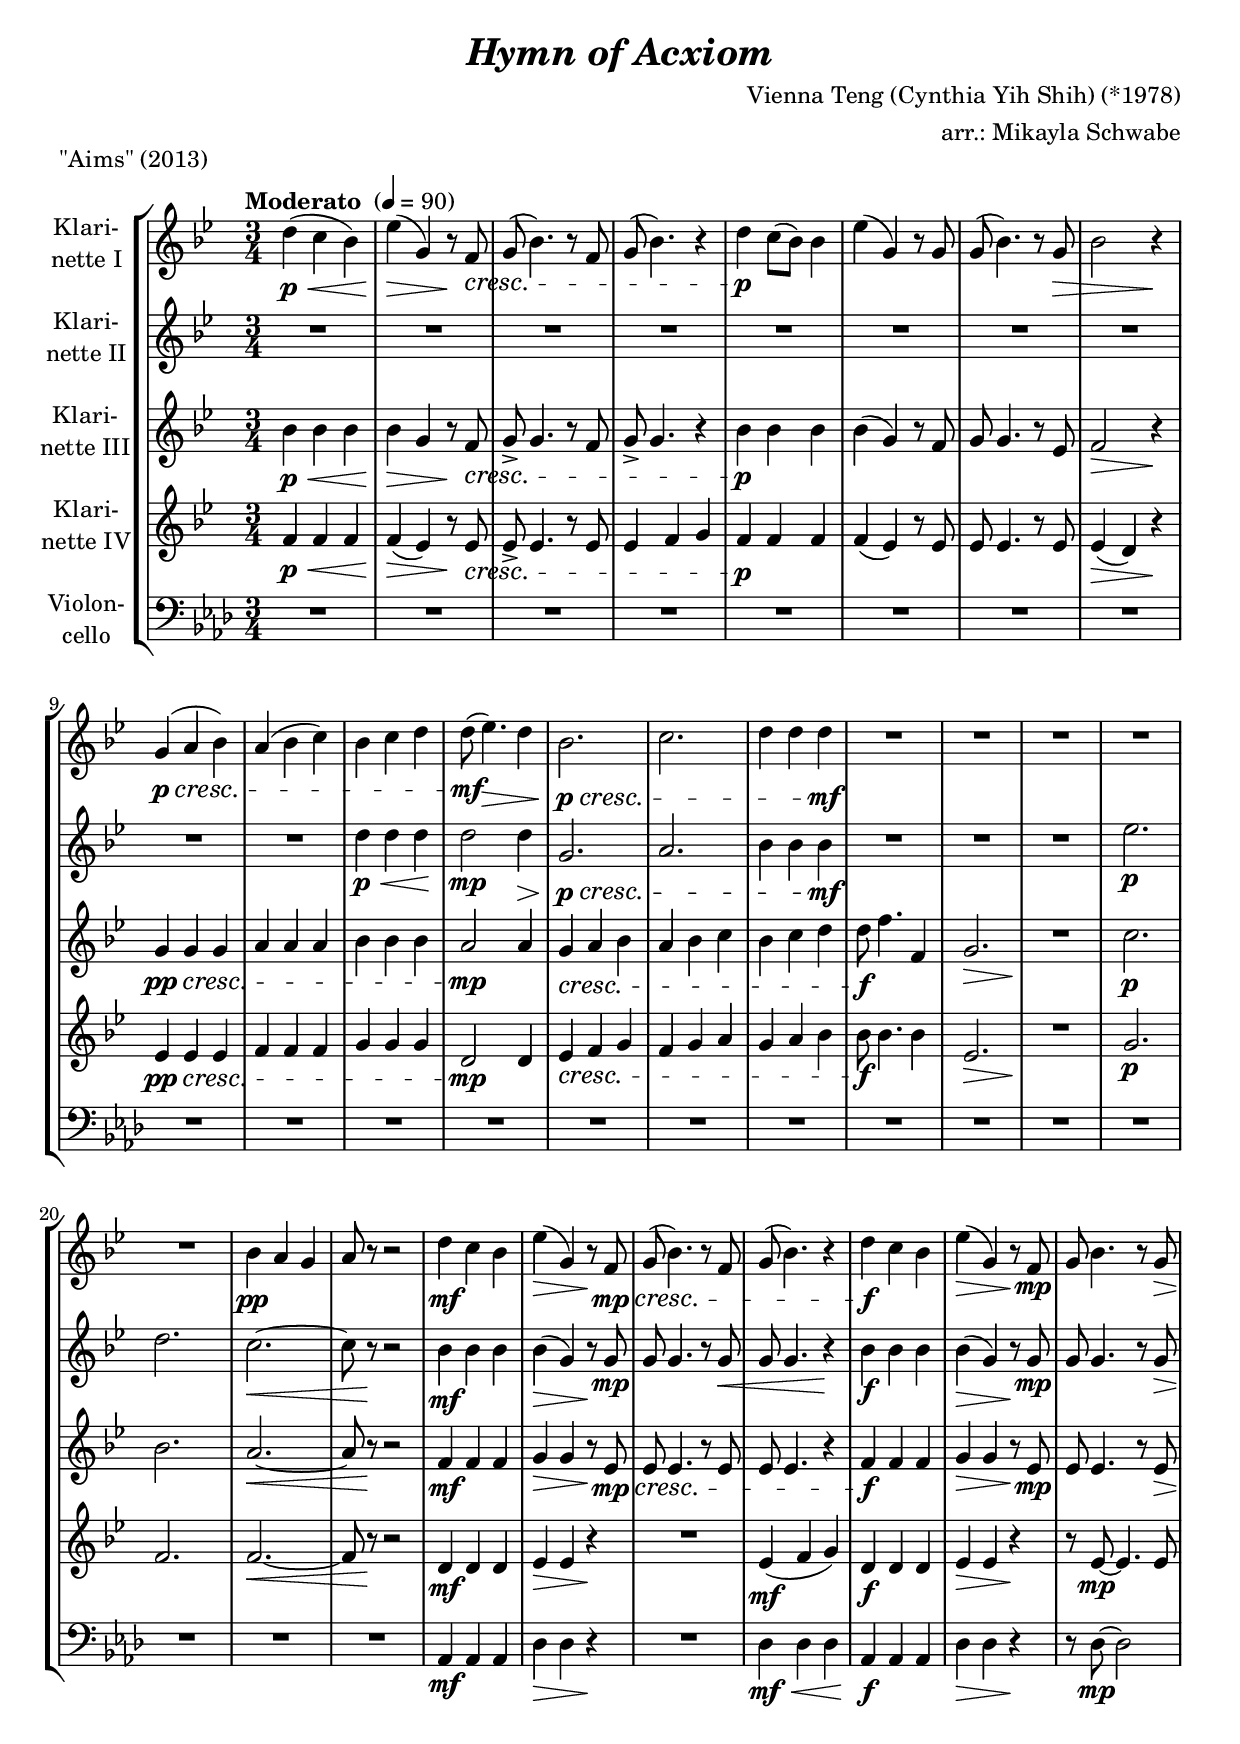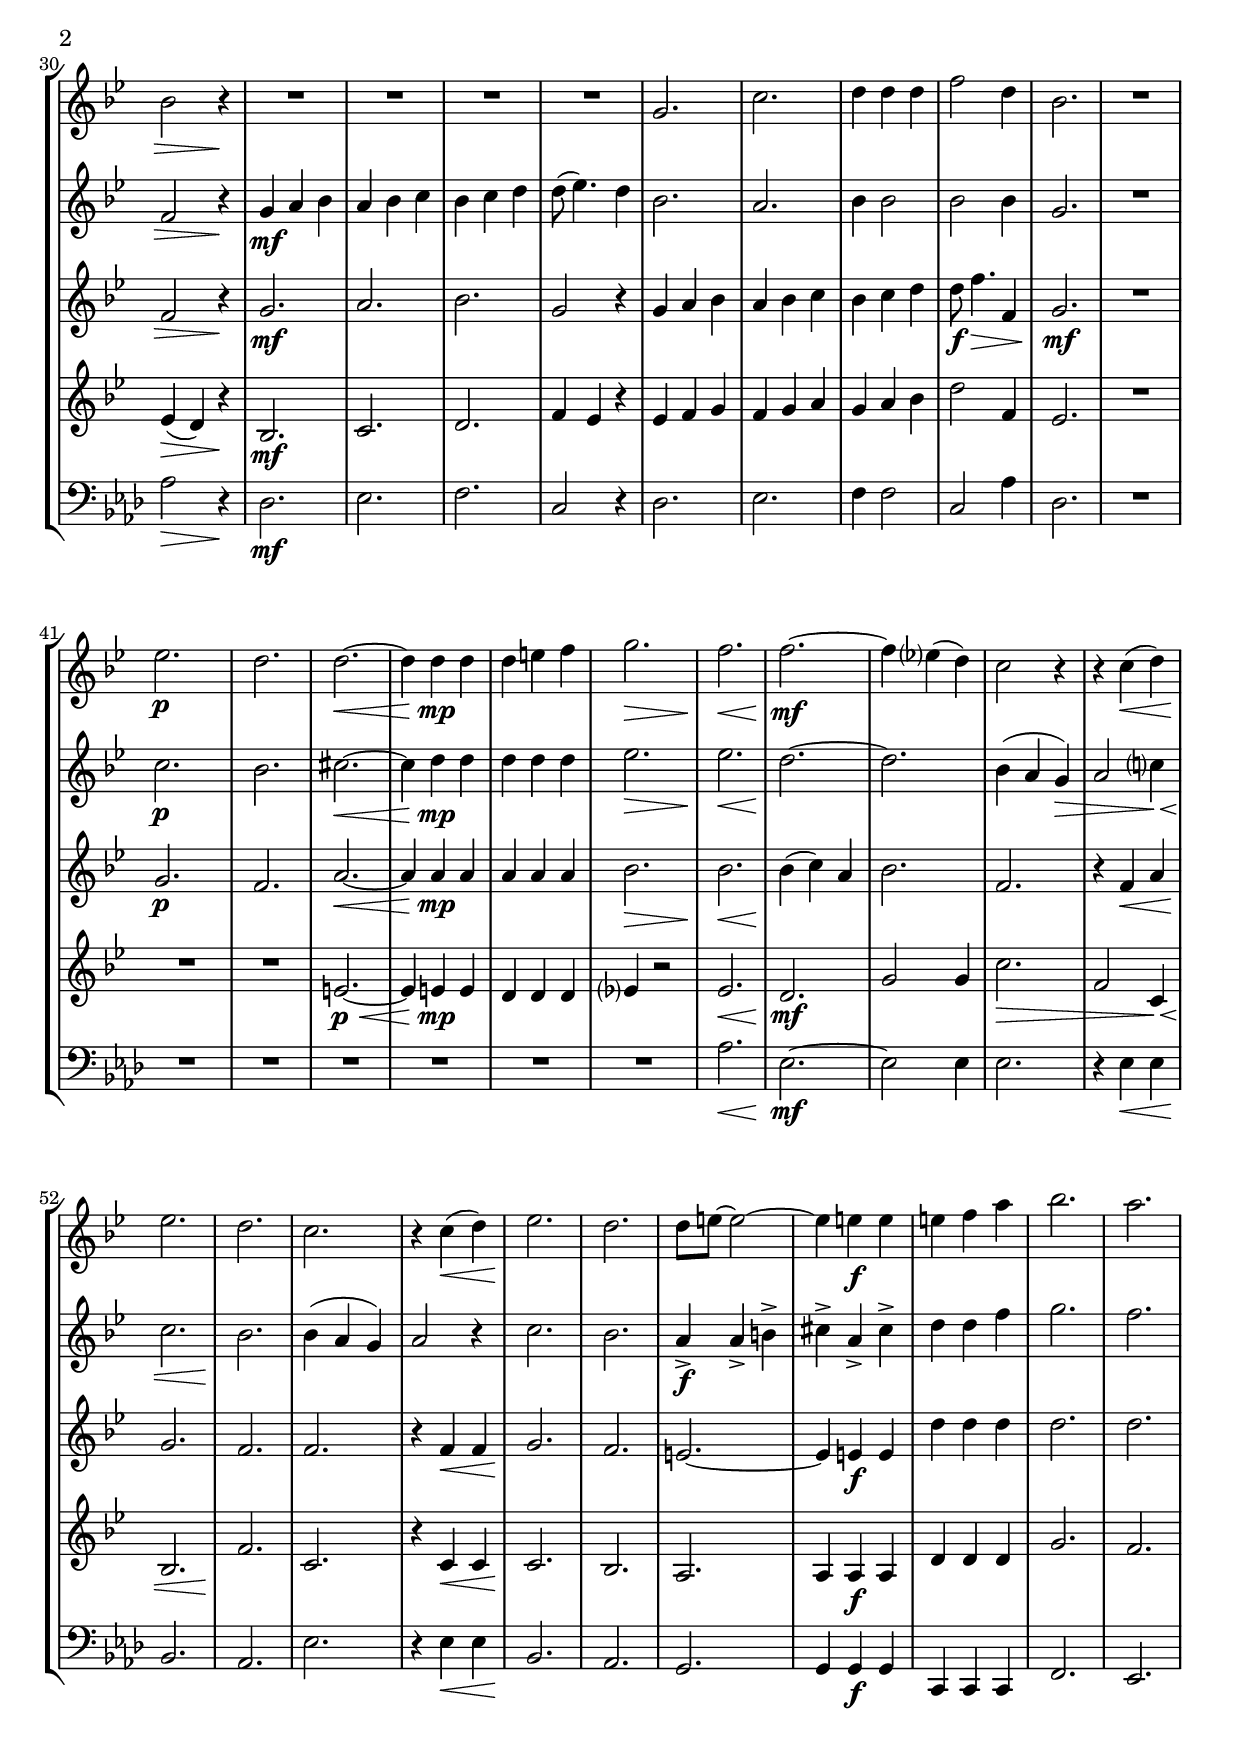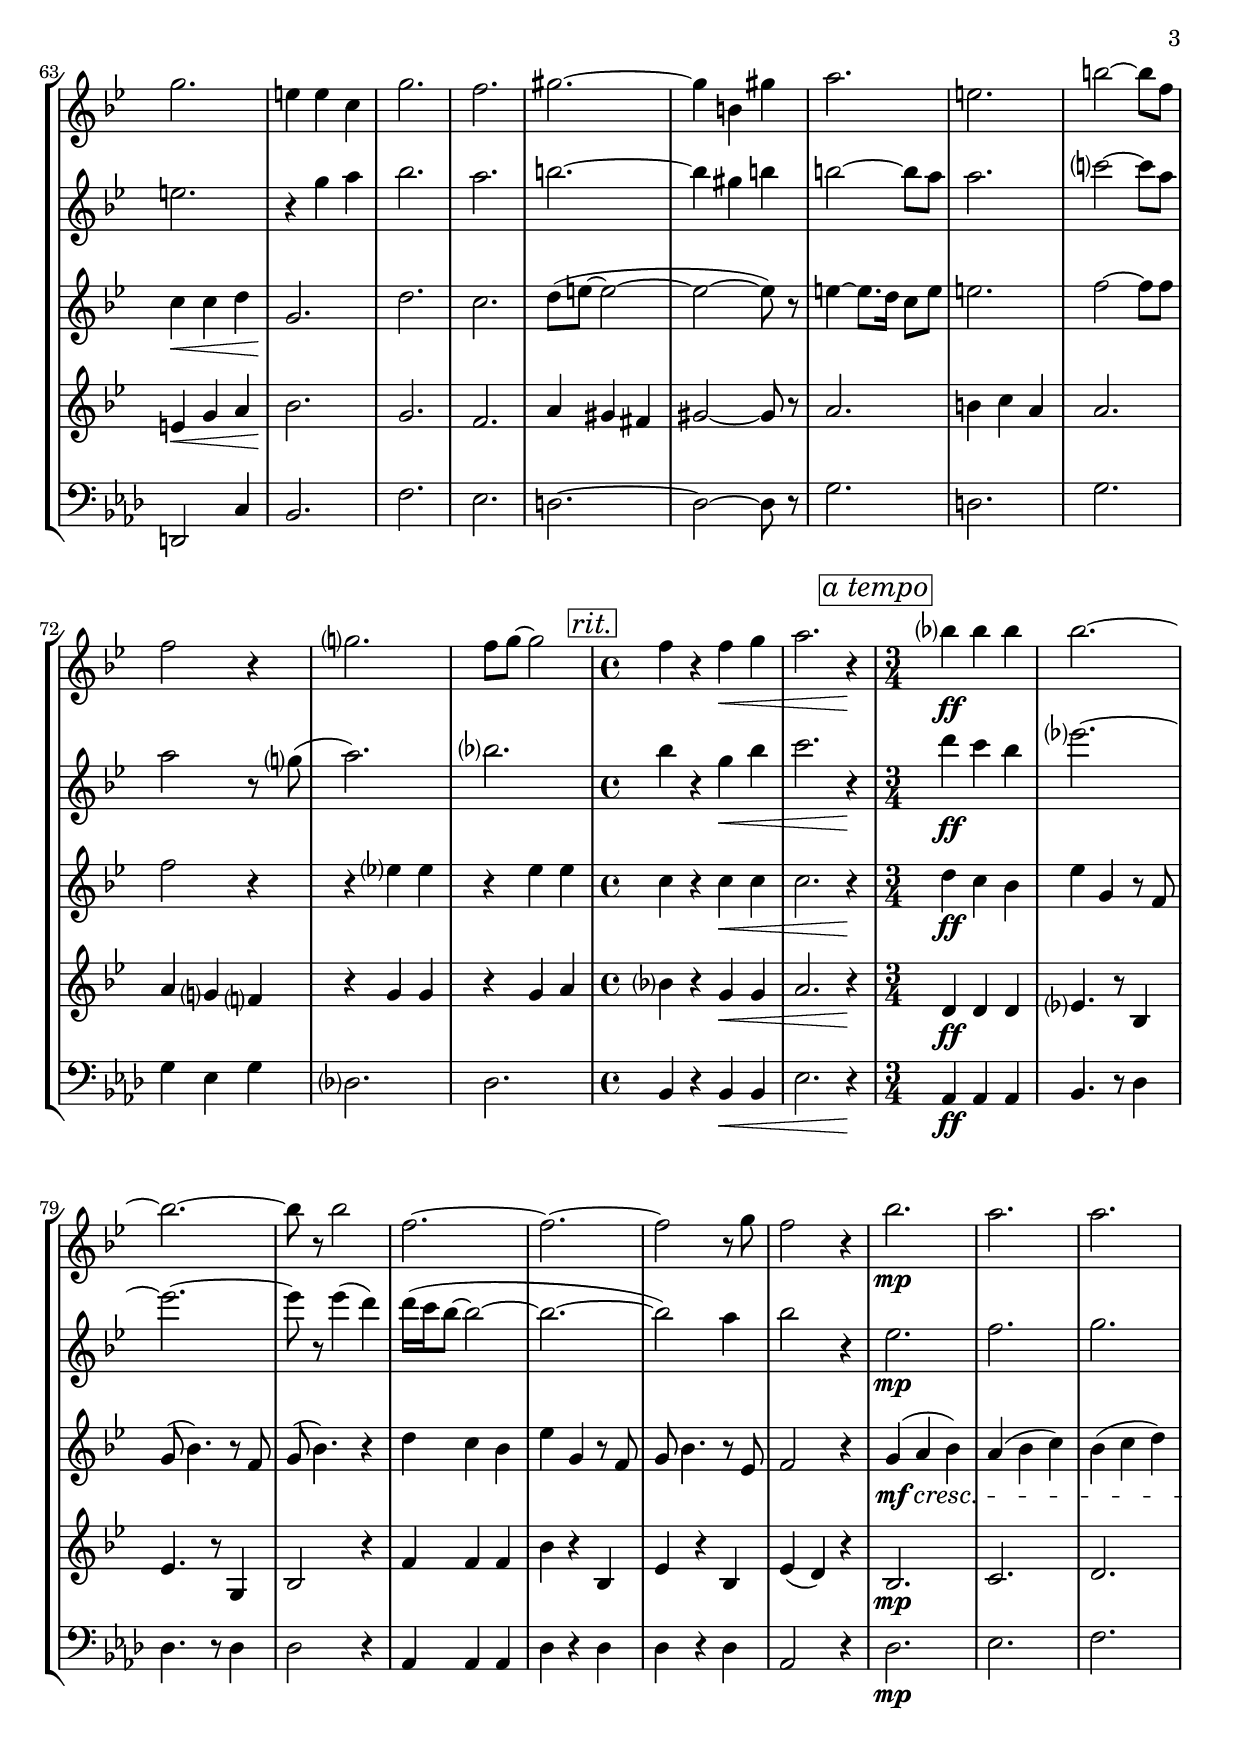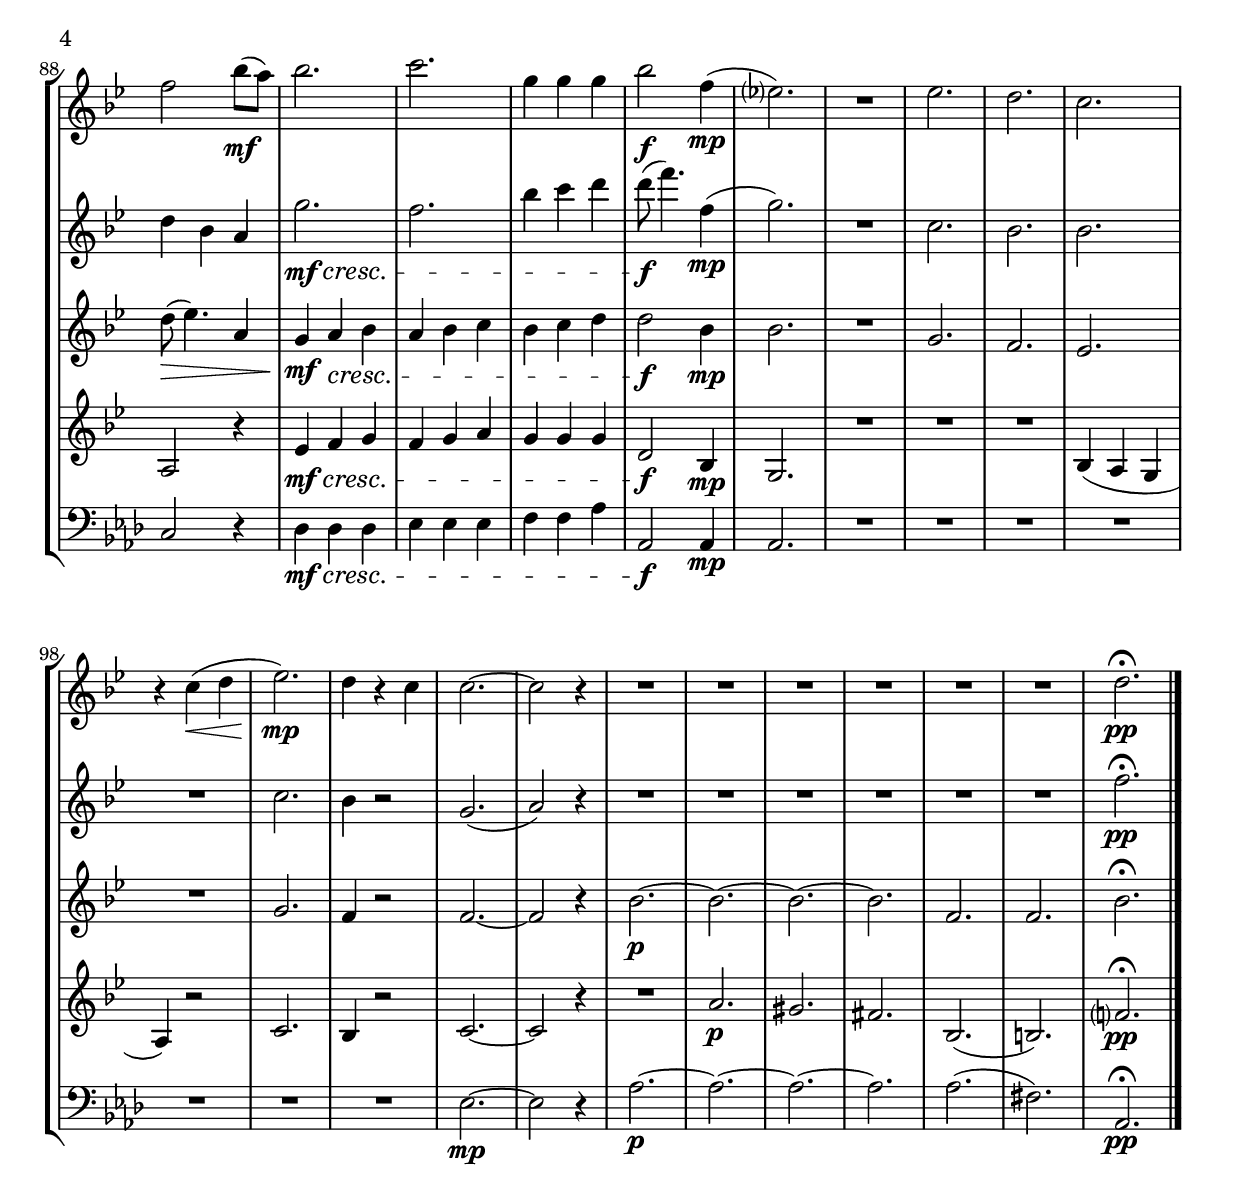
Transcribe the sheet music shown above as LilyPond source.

\version "2.18.2"
\include "deutsch.ly"
  
#(set-global-staff-size 20.45)

\header {
  title     = \markup \bold \italic "Hymn of Acxiom"
  composer  = "Vienna Teng (Cynthia Yih Shih) (*1978)"
  arranger  = "arr.: Mikayla Schwabe"
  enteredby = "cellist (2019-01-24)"
  piece     = "\"Aims\" (2013)"
}

voiceconsts = {
  \key g \major
  \time 3/4
  \clef "treble"
% \numericTimeSignature
  \compressFullBarRests
  % Set default beaming for all staves
  \set Timing.beamExceptions = #'()
  \set Timing.baseMoment     = #(ly:make-moment 1 4)
  \set Timing.beatStructure  = #'(1 1 1)
  \tempo "Moderato " 4=90
}

mifl = "flute"
mikl = "clarinet"
mist = "string ensemble 1"
%minstr = "accordion"
%miba = "bassoon"
miba = "cello"
%miba = "electric bass (pick)"
%miba = "electric bass (finger)"
%milo = "drawbar organ"
milo = "harpsichord"

atem = \mark \markup \box \italic "a tempo"
rit  = \mark \markup \box \italic "rit."

va = \relative c'' {
  \voiceconsts

  h4(\p\< a g)
  c(\!\> e,) r8\! d\cresc
  e( g4.) r8 d
  e( g4.) r4
  h\p a8( g) g4
  c( e,) r8 e
  e( g4.) r8 e\>
  g2 r4\!
  
  e(\p\cresc fis g)
  fis( g a)
  g a h
  h8(\mf c4.)\> h4
  g2.\p\cresc
  a
  h4 h h\mf
  R2.*5
  g4\pp fis e
  fis8 r r2
  h4\mf a g

  c(\> e,) r8\! d\mp\cresc
  e( g4.) r8 d
  e( g4.) r4
  h\f a g
  c(\> e,) r8\! d\mp
  e g4. r8 e\>
  g2 r4\!
  R2.*4
  e2.
  a

  h4 h h
  d2 h4
  g2.
  R
  c\p
  h
  h~\<
  h4 h\mp h
  h cis d
  e2.\>
  d\!\<
  d~\!\mf
  d4 c?( h)
  
  a2 r4
  r a(\< h)
  c2.\!
  h
  a
  r4 a(\< h)
  c2.\!
  h
  h8 cis~ cis2~
  cis4 cis\f cis
  cis d fis
  g2.
  fis

  e
  cis4 cis a
  e'2.
  d
  eis~
  eis4 gis, eis'
  fis2.
  cis
  gis'2~ gis8 d
  d2 r4
  e?2.
  d8 e~ e2 \rit \time 4/4

  d4 r d\< e
  fis2. r4\! \atem \time 3/4
  g?\ff g g
  g2.~
  g~
  g8 r g2
  d2.~
  d~
  d2 r8 e
  d2 r4
  g2.\mp
  fis

  fis
  d2 g8(\mf fis)
  g2.
  a
  e4 e e
  g2\f d4(\mp
  c?2.)
  R
  c
  h
  a
  r4 a(\< h
  c2.)\!\mp
  h4 r a

  a2.~
  a2 r4
  R2.*6
  h2.\fermata\pp \bar "|."
}

vb = \relative c'' {
  \voiceconsts

  R2.*10
  h4\p\< h h\!
  h2\mp h4\>
  e,2.\!\p\cresc
  fis
  g4 g g\mf
  R2.*3
  c2.\p
  h
  a~\<

  a8 r\! r2
  g4\mf g g
  g(\> e) r8\! e\mp
  e e4. r8 e\<
  e e4. r4\!
  g\f g g
  g(\> e) r8\! e\mp
  e e4. r8 e\>
  d2 r4\!

  e\mf fis g
  fis g a
  g a h
  h8( c4.) h4
  g2.
  fis
  g4 g2
  g g4
  e2.
  R
  a\p
  g
  ais~\<

  ais4 h\!\mp h
  h h h
  c2.\>
  c\!\<
  h~\!
  h
  g4( fis e)\>
  fis2 a?4\!\<
  a2.
  g\!
  g4( fis e)
  fis2 r4
  a2.
  g

  fis4->\f fis-> gis->
  ais-> fis-> ais->
  h h d
  e2.
  d
  cis
  r4 e fis
  g2.
  fis
  gis~
  gis4 eis gis
  gis2~ gis8 fis

  fis2.
  a?2~ a8 fis
  fis2 r8 e?(
  fis2.)
  g? \rit \time 4/4
  g4 r e\< g
  a2. r4\! \atem \time 3/4
  h\ff a g
  c?2.~
  c~
  c8 r c4( h)

  h16( a g8~ g2~
  g2.~
  g2) fis4
  g2 r4
  c,2.\mp
  d
  e
  h4 g fis
  e'2.\mf\cresc
  d
  g4 a h
  h8(\f d4.) d,4(\mp
  e2.)

  R
  a,
  g
  g
  R
  a
  g4 r2
  e2.(
  fis2) r4
  R2.*6
  d'2.\fermata \pp \bar "|."
}

vc = \relative c'' {
  \voiceconsts

  g4\p\< g g
  g\!\> e r8\! d\cresc
  e-> e4. r8 d
  e-> e4. r4
  g\p g g
  g( e) r8 d
  e e4. r8 c
  d2\> r4\!
  
  e\pp\cresc e e
  fis fis fis
  g g g
  fis2\mp fis4
  e\cresc fis g
  fis g a
  g a h
  h8\f d4. d,4
  e2.\>
  R\!
  a\p
  g
  fis~\<

  fis8 r\! r2
  d4\mf d d
  e\> e r8\! c\mp\cresc
  c c4. r8 c
  c c4. r4
  d\f d d
  e\> e r8\! c\mp
  c c4. r8 c\>
  d2 r4\!

  e2.\mf
  fis
  g
  e2 r4
  e fis g
  fis g a
  g a h
  h8\f d4.\> d,4
  e2.\!\mf
  R
  e\p
  d
  fis~\<
  fis4 fis\!\mp fis

  fis fis fis
  g2.\>
  g\!\<
  g4(\! a) fis
  g2.
  d
  r4 d\< fis
  e2.\!
  d
  d
  r4 d\< d
  e2.\!
  d
  cis~

  cis4 cis\f cis
  h' h h
  h2.
  h
  a4\< a h
  e,2.\!
  h'
  a
  h8( cis~ cis2~
  cis~ cis8) r
  cis4~ cis8. h16 a8 cis
  cis2.

  d2~ d8 d
  d2 r4
  r c? c
  r c c \rit \time 4/4
  a r a\< a
  a2. r4\! \atem \time 3/4
  h\ff a g
  c e, r8 d
  e( g4.) r8 d
  e( g4.) r4

  h a g
  c e, r8 d
  e g4. r8 c,
  d2 r4
  e(\mf\cresc fis g)
  fis( g a)
  g( a h)
  h8(\> c4.) fis,4
  e\!\mf fis\cresc g
  fis g a

  g a h
  h2\f g4\mp
  g2.
  R
  e
  d
  c
  R
  e
  d4 r2
  d2.~
  d2 r4
  g2.~\p
  g~
  g~

  g
  d
  d
  g\fermata \bar "|."
}

vd = \relative c' {
  \voiceconsts

  d4\p\< d d
  d(\!\> c) r8\! c\cresc
  c-> c4. r8 c
  c4 d e
  d\p d d
  d( c) r8 c
  c c4. r8 c
  c4(\> h) r\!
  
  c\pp\cresc c c
  d d d
  e e e
  h2\mp h4
  c\cresc d e
  d e fis
  e fis g
  g8\f g4. g4
  c,2.\>
  R\!
  e\p
  d

  d~\<
  d8 r\! r2
  h4\mf h h
  c\> c r\!
  R2.
  c4(\mf d e)
  h\f h h
  c\> c r\!
  r8 c~\mp c4. c8
  c4(\> h) r\!

  g2.\mf
  a
  h
  d4 c r
  c d e
  d e fis
  e fis g
  h2 d,4
  c2.
  R2.*3
  cis2.~\p\<
  cis4 cis\!\mp cis

  h h h
  c? r2
  c2.\<
  h\!\mf
  e2 e4
  a2.\>
  d,2 a4\!\<
  g2.
  d'\!
  a
  r4 a\< a
  a2.\!
  g
  fis

  fis4 fis\f fis
  h h h
  e2.
  d
  cis4\< e fis
  g2.\!
  e
  d
  fis4 eis dis
  eis2~ eis8 r
  fis2.
  gis4 a fis

  fis2.
  fis4 e? d?
  r e e
  r e fis \rit \time 4/4
  g? r e\< e
  fis2. r4\! \atem \time 3/4
  h,\ff h h
  c?4. r8 g4
  c4. r8 e,4
  g2 r4

  d' d d
  g r g,
  c r g
  c( h) r
  g2.\mp
  a
  h
  fis2 r4
  c'\mf\cresc d e
  d e fis
  e e e
  h2\f g4\mp

  e2.
  R2.*3
  g4( fis e
  fis) r2
  a2.
  g4 r2
  a2.~
  a2 r4
  R2.
  fis'\p
  eis
  dis
  g,(
  gis)

  d'?\fermata\pp \bar "|."
}

ve = \relative c {
  \voiceconsts
  \clef "bass"

  R2.*22
  g4\mf g g
  c\> c r\!
  R2.
  c4\mf\< c c
  g\!\f g g
  c\> c r\!
  r8 c~\mp c2
  g'\> r4\!
  c,2.\mf
  d
  e

  h2 r4
  c2.
  d
  e4 e2
  h g'4
  c,2.
  R2.*7
  g'2.\<
  d~\!\mf
  d2 d4
  d2.
  r4 d\< d
  a2.\!
  g
  d'

  r4 d\< d
  a2.\!
  g
  fis
  fis4 fis\f fis
  h, h h
  e2.
  d
  cis2 h'4
  a2.
  e'
  d
  cis~
  cis2~ cis8 r

  fis2.
  cis
  fis
  fis4 d fis
  c?2.
  c \rit \time 4/4
  a4 r a\< a
  d2. r4\! \atem \time 3/4
  g,\ff g g
  a4. r8 c4
  c4. r8 c4
  c2 r4

  g g g
  c r c
  c r c
  g2 r4
  c2.\mp
  d
  e
  h2 r4
  c\mf\cresc c c
  d d d
  e e g
  g,2\f g4\mp
  g2.

  R2.*7
  d'2.~\mp
  d2 r4
  g2.~\p
  g~
  g~
  g
  g(
  eis)
  g,\fermata\pp \bar "|."
}


music = \new StaffGroup <<
      \new Staff {
	\set Staff.midiInstrument = \mikl
	\set Staff.instrumentName = \markup \center-column { "Klari-" "nette I" }
	\transpose g b { \va }
      }

      \new Staff {
	\set Staff.midiInstrument = \mikl
	\set Staff.instrumentName = \markup \center-column { "Klari-" "nette II" }
	\transpose g b { \vb }
      }

      \new Staff {
	\set Staff.midiInstrument = \mikl
	\set Staff.instrumentName = \markup \center-column { "Klari-" "nette III" }
	\transpose g b { \vc }
      }

      \new Staff {
	\set Staff.midiInstrument = \mikl
	\set Staff.instrumentName = \markup \center-column { "Klari-" "nette IV" }
	\transpose g b { \vd }
      }

      \new Staff {
	\set Staff.midiInstrument = \miba
	\set Staff.instrumentName = \markup \center-column { "Violon-" "cello" }
	\transpose g as { \ve }
      }
>>

\book {
  \score {
    \music
    \layout {}
  }

  \score {
    \unfoldRepeats \music

    \midi {
      \context {
        \Score
      }
    }
  }
}
